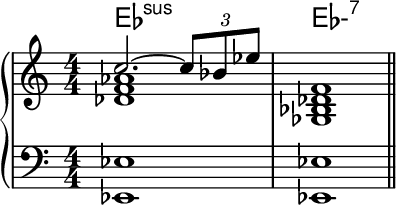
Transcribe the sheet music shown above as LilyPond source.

\version "2.24.4"
\language "english"
#(ly:set-option 'crop #t)
\include "include/alt.ly"
\include "include/sus.ly"
\score {
  \midi {
    \tempo 4=120
  }
  \layout {
    \context {
      \Score
      \omit BarNumber
    }
    indent = 0\mm
  }
  \new GrandStaff <<
    \chords {
      \set chordChanges = ##t % only show chords when they change
      \set noChordSymbol = ""
      \set minorChordModifier = \markup { "-" }
      \set midiMaximumVolume = #0 % prevent named chords sounding
      \set chordNameExceptions = #susExceptions
      ef1:sus7 | ef:min7
    }
    \new Staff {
      \key c \major
      \numericTimeSignature
      \time 4/4
      \clef treble {
        \relative {
          \skip \f % spacer to set voice volume
          <<
            { \stemUp\tieUp c''2.~ \tuplet 3/2 {c8 bf8 ef8} }
            \new Voice { \voiceTwo <df, f af>1 }
          >>
          | <gf, bf df f>1
          \bar "||"
        }
      }
    }
    \new Staff {
      \clef bass {
        \relative {
          \skip \f % spacer to set voice volume
          <ef, ef'>1 | <ef ef'>1
          \bar "||"
        }
      }
    }
  >>
}
